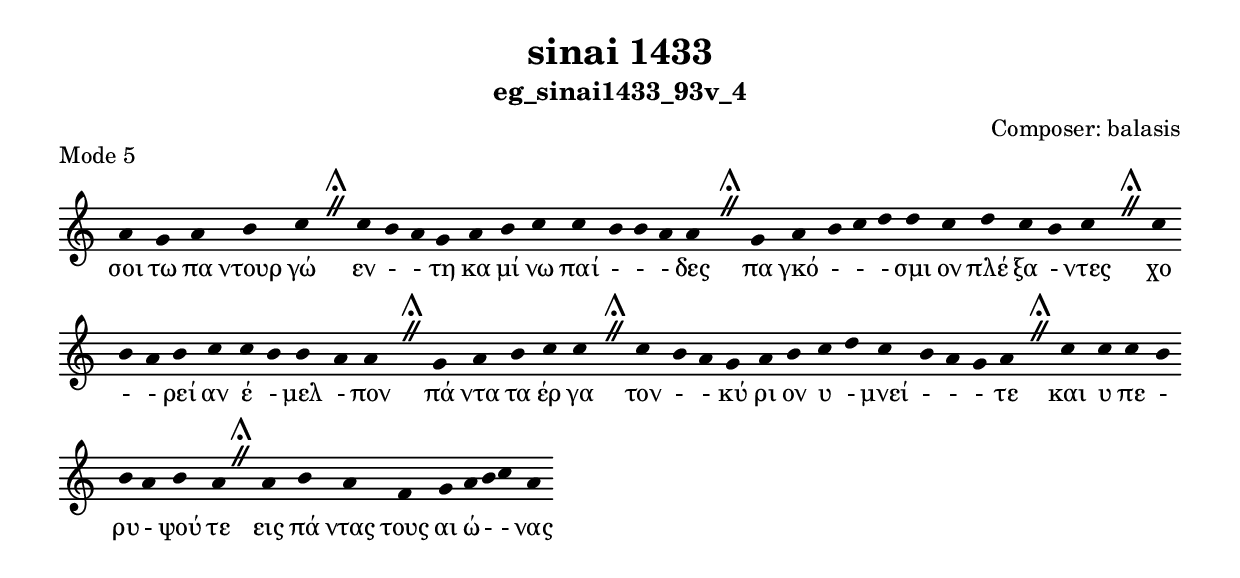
\include "gregorian.ly"

	\header {
 	  title = "sinai 1433"
	  subtitle = "eg_sinai1433_93v_4"
	  composer = "Composer: balasis"
	  piece = "Mode 5"
	}

	chant = {
	  a'4 g'4 a'4 b'4 c''4 \divisioMaior
 c''4 b'4 a'4 g'4 a'4 b'4 c''4 c''4 b'4 b'4 a'4 a'4 \divisioMaior
 g'4 a'4 b'4 c''4 d''4 d''4 c''4 d''4 c''4 b'4 c''4 \divisioMaior
 c''4 b'4 a'4 b'4 c''4 c''4 b'4 b'4 a'4 a'4 \divisioMaior
 g'4 a'4 b'4 c''4 c''4 \divisioMaior
 c''4 b'4 a'4 g'4 a'4 b'4 c''4 d''4 c''4 b'4 a'4 g'4 a'4 \divisioMaior
 c''4 c''4 c''4 b'4 b'4 a'4 b'4 a'4 \divisioMaior
 a'4 b'4 a'4 f'4 g'4 a'4 b'4 c''4 a'4\finalis
	}

	verba = \lyricmode {σοι τω πα ντουρ γώ 
εν -  - τη κα μί νω παί -  -  - δες 
πα γκό -  -  - σμι ον πλέ ξα - ντες 
χο -  - ρεί αν έ - μελ - πον 
πά ντα τα έρ γα 
τον -  - κύ ρι ον υ - μνεί -  -  - τε 
και υ πε - ρυ - ψού τε 
εις πά ντας τους αι ώ -  - νας 
	}


	\score {
	  \new Staff <<
	  \new Voice = "melody" \chant
	  \new Lyrics = "one" \lyricsto melody \verba
	  >>
	  \layout {
	    \context {
	      \Staff
	      \remove "Time_signature_engraver"
	      \remove "Bar_engraver"
	    }
	    \context {
	      \Voice
	      \remove "Stem_engraver"
	    }
	  }
	}